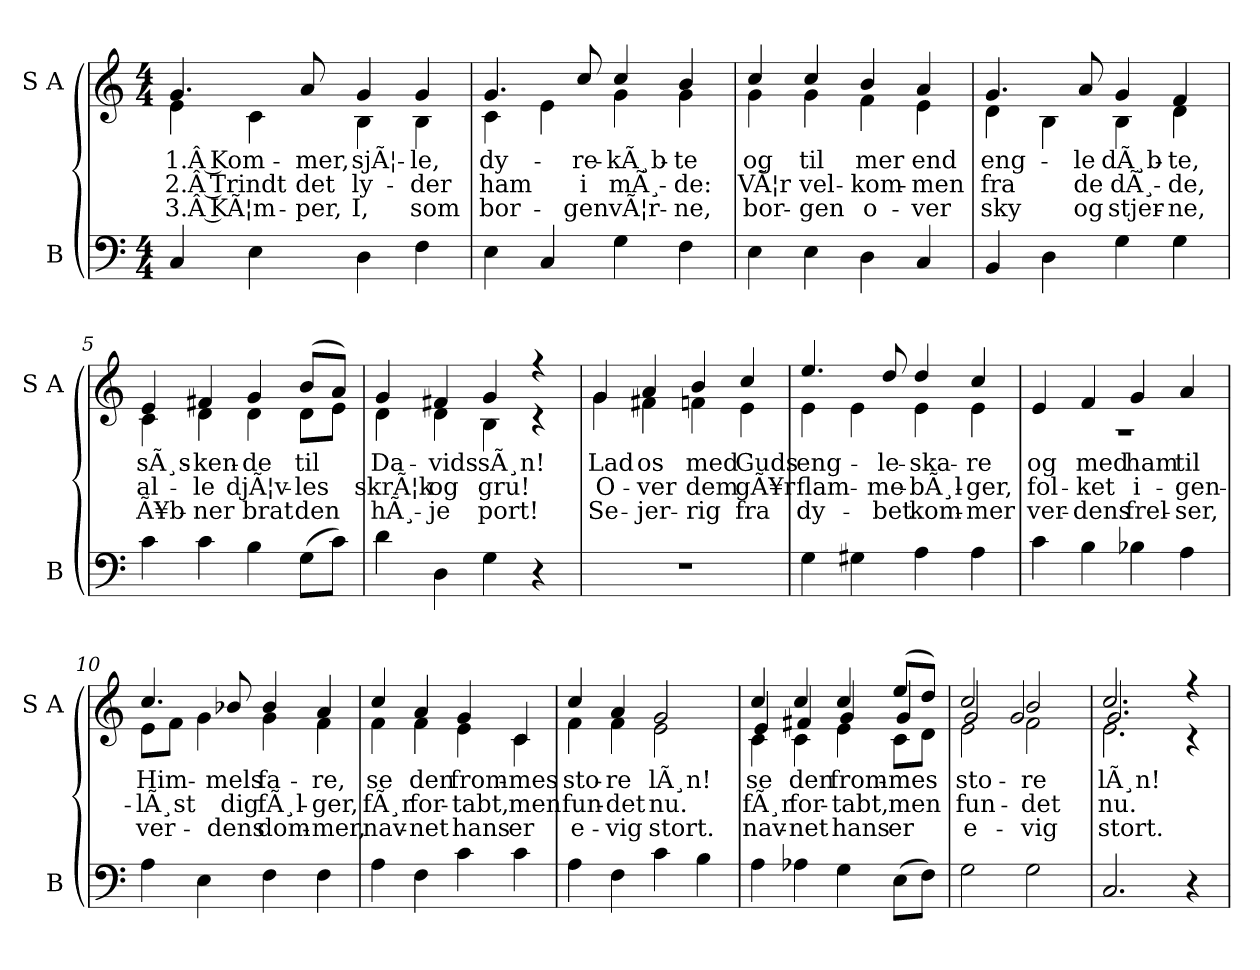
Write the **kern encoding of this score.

**kern	**kern	**text	**text	**text
*part2	*part1	*part1	*part1	*part1
*staff2	*staff1	*staff1	*staff1	*staff1
*I"B	*I"S A	*	*	*
*I'B	*I'S A	*	*	*
*clefF4	*clefG2	*	*	*
*k[]	*k[]	*	*	*
*M4/4	*M4/4	*	*	*
*MM90	*MM90	*	*	*
=1	=1	=1	=1	=1
!	!	!LO:LY:b	!LO:LY:b	!LO:LY:b
*	*^	*	*	*
4C/	4.g/	4e\	1.Â Kom-	2.Â Trindt	3.Â KÃ¦m-
4E\	.	4c\	.	.	.
!	!	!	!LO:LY:b	!LO:LY:b	!LO:LY:b
.	8a/	.	-mer,	det	-per,
!	!	!	!LO:LY:b	!LO:LY:b	!LO:LY:b
4D\	4g/	4B\	sjÃ¦-	ly-	I,
!	!	!	!LO:LY:b	!LO:LY:b	!LO:LY:b
4F\	4g/	4B\	-le,	-der	som
=2	=2	=2	=2	=2	=2
!	!	!	!LO:LY:b	!LO:LY:b	!LO:LY:b
4E\	4.g/	4c\	dy-	ham	bor-
4C/	.	4e\	.	.	.
!	!	!	!LO:LY:b	!LO:LY:b	!LO:LY:b
.	8cc/	.	-re-	i	-gen
!	!	!	!LO:LY:b	!LO:LY:b	!LO:LY:b
4G\	4cc/	4g\	-kÃ¸b-	mÃ¸-	vÃ¦r-
!	!	!	!LO:LY:b	!LO:LY:b	!LO:LY:b
4F\	4b/	4g\	-te	-de:	-ne,
=3	=3	=3	=3	=3	=3
!	!	!	!LO:LY:b	!LO:LY:b	!LO:LY:b
4E\	4cc/	4g\	og	VÃ¦r	bor-
!	!	!	!LO:LY:b	!LO:LY:b	!LO:LY:b
4E\	4cc/	4g\	til	vel-	-gen
!	!	!	!LO:LY:b	!LO:LY:b	!LO:LY:b
4D\	4b/	4f\	mer	-kom-	o-
!	!	!	!LO:LY:b	!LO:LY:b	!LO:LY:b
4C/	4a/	4e\	end	-men	-ver
=4	=4	=4	=4	=4	=4
!	!	!	!LO:LY:b	!LO:LY:b	!LO:LY:b
4BB/	4.g/	4d\	eng-	fra	sky
4D\	.	4B\	.	.	.
!	!	!	!LO:LY:b	!LO:LY:b	!LO:LY:b
.	8a/	.	-le	de	og
!	!	!	!LO:LY:b	!LO:LY:b	!LO:LY:b
4G\	4g/	4B\	dÃ¸b-	dÃ¸-	stjer-
!	!	!	!LO:LY:b	!LO:LY:b	!LO:LY:b
4G\	4f/	4d\	-te,	-de,	-ne,
!!LO:LB:g=z	!!
=5	=5	=5	=5	=5	=5
!	!	!	!LO:LY:b	!LO:LY:b	!LO:LY:b
4c\	4e/	4c\	sÃ¸s-	al-	Ã¥b-
!	!	!	!LO:LY:b	!LO:LY:b	!LO:LY:b
4c\	4f#X/	4d\	-ken-	-le	-ner
!	!	!	!LO:LY:b	!LO:LY:b	!LO:LY:b
4B\	4g/	4d\	-de	djÃ¦v-	brat
!	!	!	!LO:LY:b	!LO:LY:b	!LO:LY:b
(8G\L	(8b/L	8d\L	til	-les	den
8c\J)	8a/J)	8e\J	.	.	.
=6	=6	=6	=6	=6	=6
!	!	!	!LO:LY:b	!LO:LY:b	!LO:LY:b
4d\	4g/	4d\	Da-	skrÃ¦k	hÃ¸-
!	!	!	!LO:LY:b	!LO:LY:b	!LO:LY:b
4D\	4f#X/	4d\	-vids	og	-je
!	!	!	!LO:LY:b	!LO:LY:b	!LO:LY:b
4G\	4g/	4B\	sÃ¸n!	gru!	port!
4r	4r	4r	.	.	.
=7	=7	=7	=7	=7	=7
!	!	!	!LO:LY:b	!LO:LY:b	!LO:LY:b
1r	4g/	4g\	Lad	O-	Se-
!	!	!	!LO:LY:b	!LO:LY:b	!LO:LY:b
.	4a/	4f#X\	os	-ver	-jer-
!	!	!	!LO:LY:b	!LO:LY:b	!LO:LY:b
.	4b/	4fn\	med	dem	-rig
!	!	!	!LO:LY:b	!LO:LY:b	!LO:LY:b
.	4cc/	4e\	Guds	gÃ¥r	fra
=8	=8	=8	=8	=8	=8
!	!	!	!LO:LY:b	!LO:LY:b	!LO:LY:b
4G\	4.ee/	4e\	eng-	flam-	dy-
4G#X\	.	4e\	.	.	.
!	!	!	!LO:LY:b	!LO:LY:b	!LO:LY:b
.	8dd/	.	-le-	-me-	-bet
!	!	!	!LO:LY:b	!LO:LY:b	!LO:LY:b
4A\	4dd/	4e\	-ska-	-bÃ¸l-	kom-
!	!	!	!LO:LY:b	!LO:LY:b	!LO:LY:b
4A\	4cc/	4e\	-re	-ger,	-mer
!!LO:LB:g=z	!!
=9	=9	=9	=9	=9	=9
!	!	!	!LO:LY:b	!LO:LY:b	!LO:LY:b
4c\	4e/	1r	og	fol-	ver-
!	!	!	!LO:LY:b	!LO:LY:b	!LO:LY:b
4B\	4f/	.	med	-ket	-dens
!	!	!	!LO:LY:b	!LO:LY:b	!LO:LY:b
4B-X\	4g/	.	ham	i-	frel-
!	!	!	!LO:LY:b	!LO:LY:b	!LO:LY:b
4A\	4a/	.	til	-gen-	-ser,
=10	=10	=10	=10	=10	=10
!	!	!	!LO:LY:b	!LO:LY:b	!LO:LY:b
4A\	4.cc/	8e\L	Him-	-lÃ¸st	ver-
.	.	8f\J	.	.	.
4E\	.	4g\	.	.	.
!	!	!	!LO:LY:b	!LO:LY:b	!LO:LY:b
.	8b-X/	.	-mels	dig	-dens
!	!	!	!LO:LY:b	!LO:LY:b	!LO:LY:b
4F\	4b-/	4g\	fa-	fÃ¸l-	dom-
!	!	!	!LO:LY:b	!LO:LY:b	!LO:LY:b
4F\	4a/	4f\	-re,	-ger,	-mer,
=11	=11	=11	=11	=11	=11
!	!	!	!LO:LY:b	!LO:LY:b	!LO:LY:b
4A\	4cc/	4f\	se	fÃ¸r	nav-
!	!	!	!LO:LY:b	!LO:LY:b	!LO:LY:b
4F\	4a/	4f\	den	for-	-net
!	!	!	!LO:LY:b	!LO:LY:b	!LO:LY:b
4c\	4g/	4e\	from-	-tabt,	hans
!	!	!	!LO:LY:b	!LO:LY:b	!LO:LY:b
4c\	4c/	4c\	-mes	men	er
=12	=12	=12	=12	=12	=12
!	!	!	!LO:LY:b	!LO:LY:b	!LO:LY:b
4A\	4cc/	4f\	sto-	fun-	e-
!	!	!	!LO:LY:b	!LO:LY:b	!LO:LY:b
4F\	4a/	4f\	-re	-det	-vig
!	!	!	!LO:LY:b	!LO:LY:b	!LO:LY:b
4c\	2g/	2e\	lÃ¸n!	nu.	stort.
4B\	.	.	.	.	.
*	*v	*v	*	*	*
!!LO:LB:g=z
=13	=13	=13	=13	=13
!	!	!LO:LY:b	!LO:LY:b	!LO:LY:b
*	*^	*	*	*
*	*	*^	*	*	*
4A\	4cc/	4c\	4e/	se	fÃ¸r	nav-
!	!	!	!	!LO:LY:b	!LO:LY:b	!LO:LY:b
4A-X\	4cc/	4c\	4f#X/	den	for-	-net
!	!	!	!	!LO:LY:b	!LO:LY:b	!LO:LY:b
4G\	4cc/	4e\	4g/	from-	-tabt,	hans
!	!	!	!	!LO:LY:b	!LO:LY:b	!LO:LY:b
(8E\L	(8ee/L	8c\L	4g/	-mes	men	er
8F\J)	8dd/J)	8d\J	.	.	.	.
=14	=14	=14	=14	=14	=14	=14
!	!	!	!	!LO:LY:b	!LO:LY:b	!LO:LY:b
2G\	2cc/	2e\	2g/	sto-	fun-	e-
!	!	!	!	!LO:LY:b	!LO:LY:b	!LO:LY:b
2G\	2b/	2f\	2g/	-re	-det	-vig
=15	=15	=15	=15	=15	=15	=15
!	!	!	!	!LO:LY:b	!LO:LY:b	!LO:LY:b
2.C/	2.cc/	2.e\	2.g/	lÃ¸n!	nu.	stort.
4r	4r	4r	4ryy	.	.	.
*	*v	*v	*v	*	*	*
=	=	=	=	=
*-	*-	*-	*-	*-
